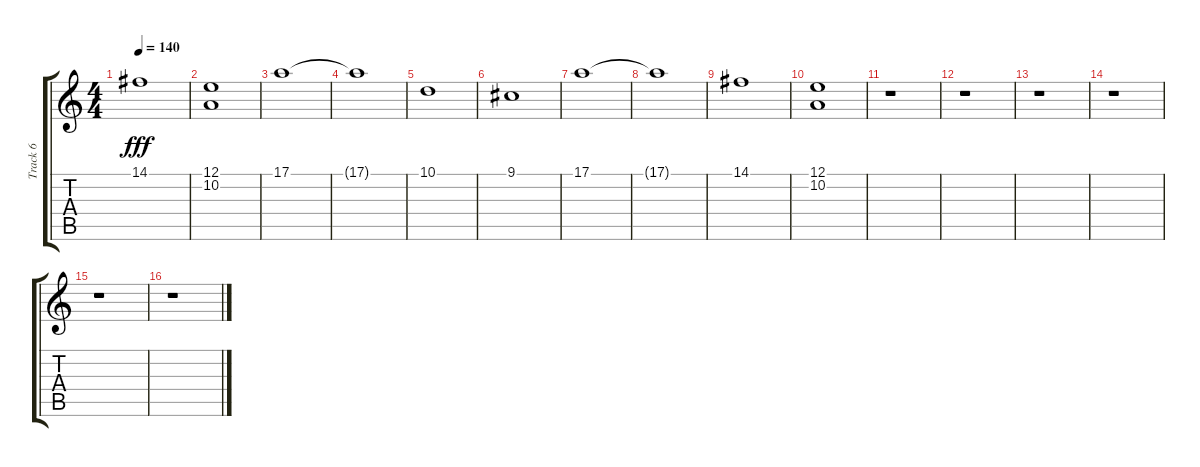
\track ("Track 6" "Track 6") {instrument pad2warm}
\staff {score tabs}
\tuning (E4 B3 G3 D3 A2 E2) {hide}
\ts (4 4)
\tempo 140
\clef g2
\ks c
14.1.1{dy fff} |
(12.1 10.2).1 |
17.1.1 |
17.1{t}.1 |
10.1.1 |
9.1.1 |
17.1.1 |
17.1{t}.1 |
14.1.1 |
(12.1 10.2).1 |
r.1 |
r.1 |
r.1 |
r.1 |
r.1 |
r.1
